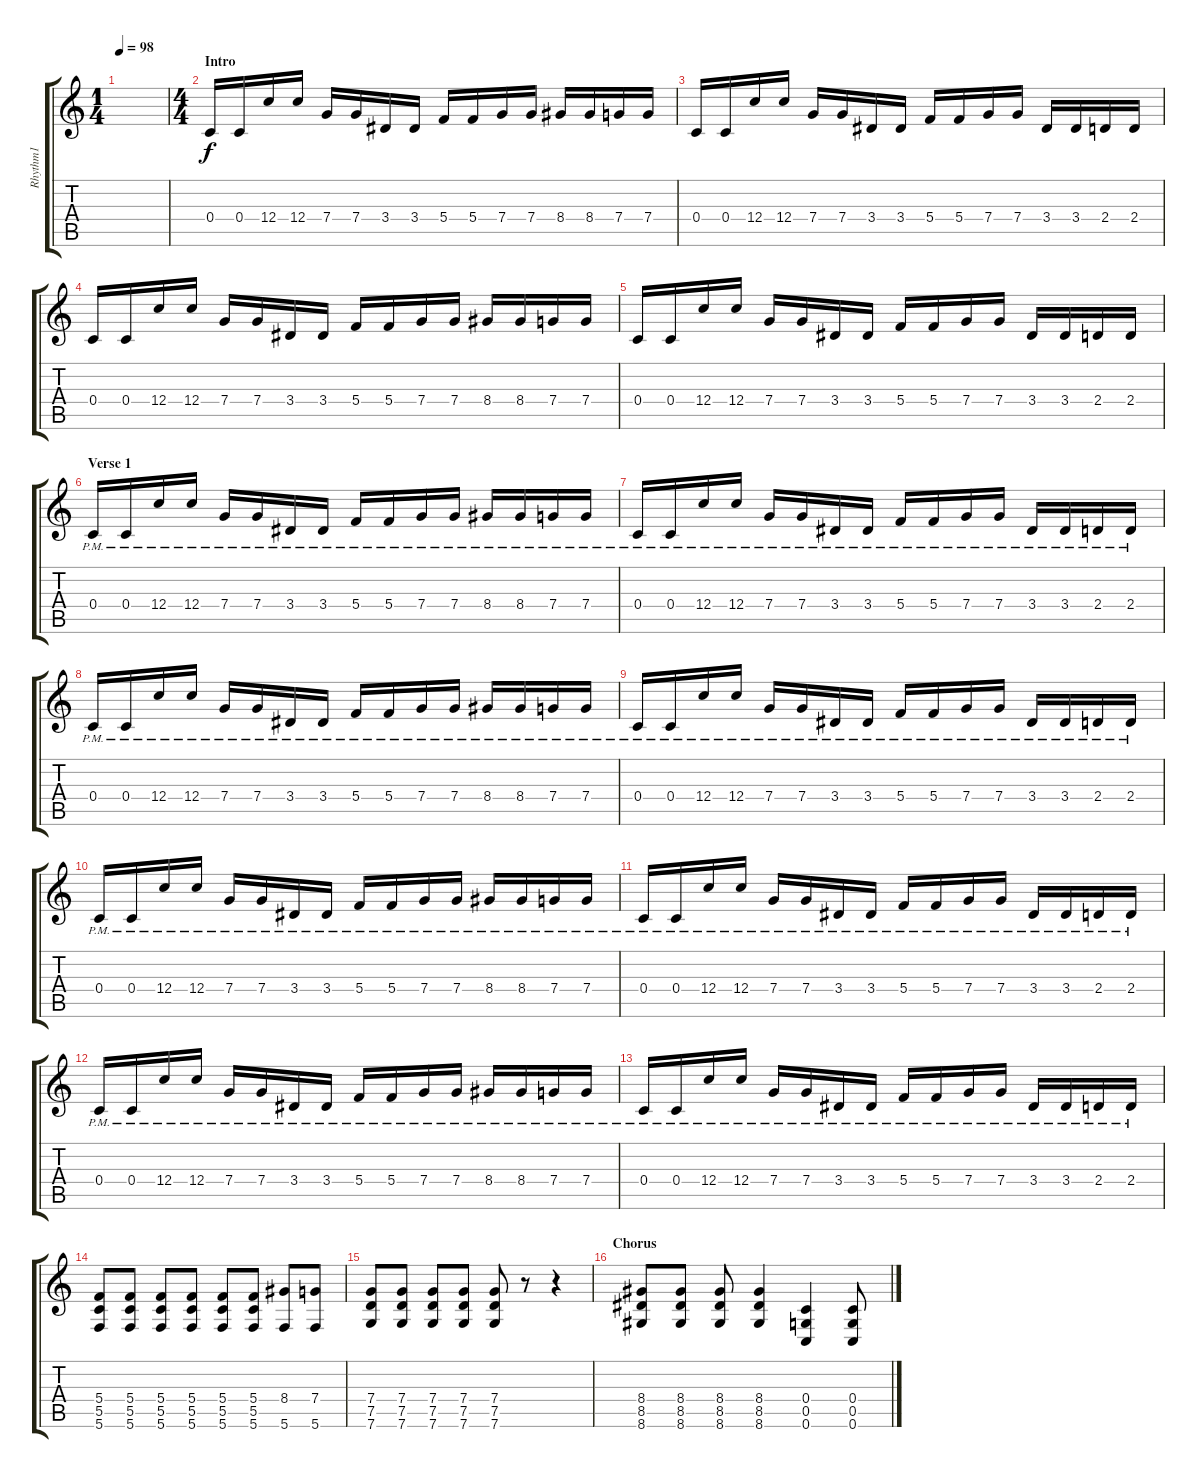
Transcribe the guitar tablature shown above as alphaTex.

\track ("Rhythm1" "Rhythm1") {instrument distortionguitar}
\staff {score tabs}
\tuning (D4 A3 F3 C3 G2 C2) {hide}
\ts (1 4)
\tempo 98
\clef g2
\ks c
|
\ts (4 4)
\section ("" "Intro")
0.4.16 0.4.16 12.4.16 12.4.16 7.4.16 7.4.16 3.4.16 3.4.16 5.4.16 5.4.16 7.4.16 7.4.16 8.4.16 8.4.16 7.4.16 7.4.16 |
0.4.16 0.4.16 12.4.16 12.4.16 7.4.16 7.4.16 3.4.16 3.4.16 5.4.16 5.4.16 7.4.16 7.4.16 3.4.16 3.4.16 2.4.16 2.4.16 |
0.4.16 0.4.16 12.4.16 12.4.16 7.4.16 7.4.16 3.4.16 3.4.16 5.4.16 5.4.16 7.4.16 7.4.16 8.4.16 8.4.16 7.4.16 7.4.16 |
0.4.16 0.4.16 12.4.16 12.4.16 7.4.16 7.4.16 3.4.16 3.4.16 5.4.16 5.4.16 7.4.16 7.4.16 3.4.16 3.4.16 2.4.16 2.4.16 |
\section ("" "Verse 1")
0.4{pm}.16 0.4{pm}.16 12.4{pm}.16 12.4{pm}.16 7.4{pm}.16 7.4{pm}.16 3.4{pm}.16 3.4{pm}.16 5.4{pm}.16 5.4{pm}.16 7.4{pm}.16 7.4{pm}.16 8.4{pm}.16 8.4{pm}.16 7.4{pm}.16 7.4{pm}.16 |
0.4{pm}.16 0.4{pm}.16 12.4{pm}.16 12.4{pm}.16 7.4{pm}.16 7.4{pm}.16 3.4{pm}.16 3.4{pm}.16 5.4{pm}.16 5.4{pm}.16 7.4{pm}.16 7.4{pm}.16 3.4{pm}.16 3.4{pm}.16 2.4{pm}.16 2.4{pm}.16 |
0.4{pm}.16 0.4{pm}.16 12.4{pm}.16 12.4{pm}.16 7.4{pm}.16 7.4{pm}.16 3.4{pm}.16 3.4{pm}.16 5.4{pm}.16 5.4{pm}.16 7.4{pm}.16 7.4{pm}.16 8.4{pm}.16 8.4{pm}.16 7.4{pm}.16 7.4{pm}.16 |
0.4{pm}.16 0.4{pm}.16 12.4{pm}.16 12.4{pm}.16 7.4{pm}.16 7.4{pm}.16 3.4{pm}.16 3.4{pm}.16 5.4{pm}.16 5.4{pm}.16 7.4{pm}.16 7.4{pm}.16 3.4{pm}.16 3.4{pm}.16 2.4{pm}.16 2.4{pm}.16 |
0.4{pm}.16 0.4{pm}.16 12.4{pm}.16 12.4{pm}.16 7.4{pm}.16 7.4{pm}.16 3.4{pm}.16 3.4{pm}.16 5.4{pm}.16 5.4{pm}.16 7.4{pm}.16 7.4{pm}.16 8.4{pm}.16 8.4{pm}.16 7.4{pm}.16 7.4{pm}.16 |
0.4{pm}.16 0.4{pm}.16 12.4{pm}.16 12.4{pm}.16 7.4{pm}.16 7.4{pm}.16 3.4{pm}.16 3.4{pm}.16 5.4{pm}.16 5.4{pm}.16 7.4{pm}.16 7.4{pm}.16 3.4{pm}.16 3.4{pm}.16 2.4{pm}.16 2.4{pm}.16 |
0.4{pm}.16 0.4{pm}.16 12.4{pm}.16 12.4{pm}.16 7.4{pm}.16 7.4{pm}.16 3.4{pm}.16 3.4{pm}.16 5.4{pm}.16 5.4{pm}.16 7.4{pm}.16 7.4{pm}.16 8.4{pm}.16 8.4{pm}.16 7.4{pm}.16 7.4{pm}.16 |
0.4{pm}.16 0.4{pm}.16 12.4{pm}.16 12.4{pm}.16 7.4{pm}.16 7.4{pm}.16 3.4{pm}.16 3.4{pm}.16 5.4{pm}.16 5.4{pm}.16 7.4{pm}.16 7.4{pm}.16 3.4{pm}.16 3.4{pm}.16 2.4{pm}.16 2.4{pm}.16 |
(5.4 5.5 5.6).8 (5.4 5.5 5.6).8 (5.4 5.5 5.6).8 (5.4 5.5 5.6).8 (5.4 5.5 5.6).8 (5.4 5.5 5.6).8 (8.4 5.6).8 (7.4 5.6).8 |
(7.4 7.5 7.6).8 (7.4 7.5 7.6).8 (7.4 7.5 7.6).8 (7.4 7.5 7.6).8 (7.4 7.5 7.6).8 r.8 r.4 |
\section ("" "Chorus")
(8.4 8.5 8.6).8 (8.4 8.5 8.6).8 (8.4 8.5 8.6).8 (8.4 8.5 8.6).4 (0.4 0.5 0.6).4 (0.4 0.5 0.6).8
